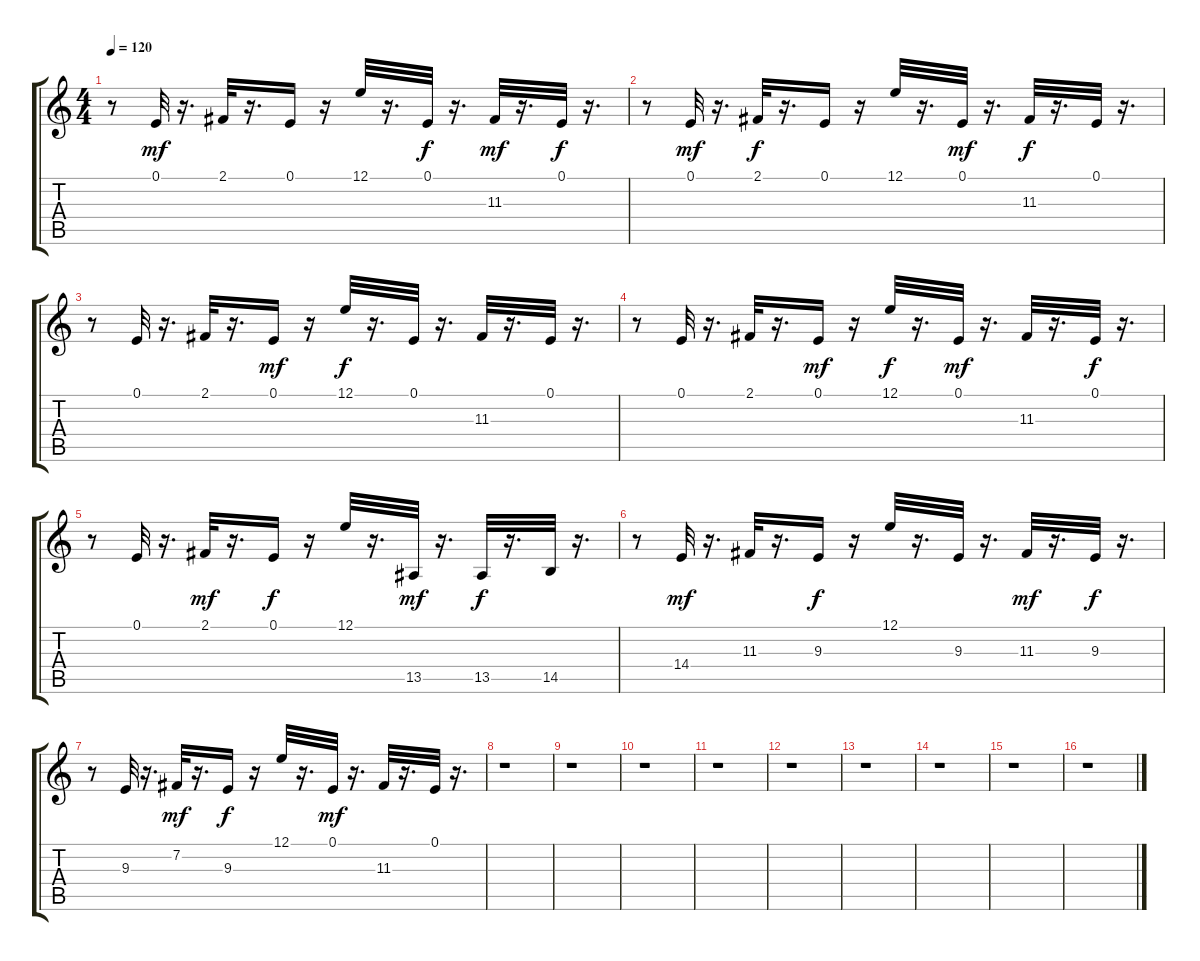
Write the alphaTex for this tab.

\track "" {instrument lead2sawtooth}
\staff {score tabs}
\tuning (E4 B3 G3 D3 A2 E2) {hide}
\ts (4 4)
\tempo 120
\clef g2
\ks c
r.8{dy mf} 0.1.32 r.16{d} 2.1.32 r.16{d} 0.1.16 r.16 12.1.32 r.16{d} 0.1.32{dy f} r.16{d} 11.3.32{dy mf} r.16{d} 0.1.32{dy f} r.16{d} |
r.8 0.1.32{dy mf} r.16{d} 2.1.32{dy f} r.16{d} 0.1.16 r.16 12.1.32 r.16{d} 0.1.32{dy mf} r.16{d} 11.3.32{dy f} r.16{d} 0.1.32 r.16{d} |
r.8 0.1.32 r.16{d} 2.1.32 r.16{d} 0.1.16{dy mf} r.16 12.1.32{dy f} r.16{d} 0.1.32 r.16{d} 11.3.32 r.16{d} 0.1.32 r.16{d} |
r.8 0.1.32 r.16{d} 2.1.32 r.16{d} 0.1.16{dy mf} r.16 12.1.32{dy f} r.16{d} 0.1.32{dy mf} r.16{d} 11.3.32 r.16{d} 0.1.32{dy f} r.16{d} |
r.8 0.1.32 r.16{d} 2.1.32{dy mf} r.16{d} 0.1.16{dy f} r.16 12.1.32 r.16{d} 13.5.32{dy mf} r.16{d} 13.5.32{dy f} r.16{d} 14.5.32 r.16{d} |
r.8 14.4.32{dy mf} r.16{d} 11.3.32 r.16{d} 9.3.16{dy f} r.16 12.1.32 r.16{d} 9.3.32 r.16{d} 11.3.32{dy mf} r.16{d} 9.3.32{dy f} r.16{d} |
r.8 9.3.32 r.16{d} 7.2.32{dy mf} r.16{d} 9.3.16{dy f} r.16 12.1.32 r.16{d} 0.1.32{dy mf} r.16{d} 11.3.32 r.16{d} 0.1.32 r.16{d} |
r.1 |
r.1 |
r.1 |
r.1 |
r.1 |
r.1 |
r.1 |
r.1 |
r.1
